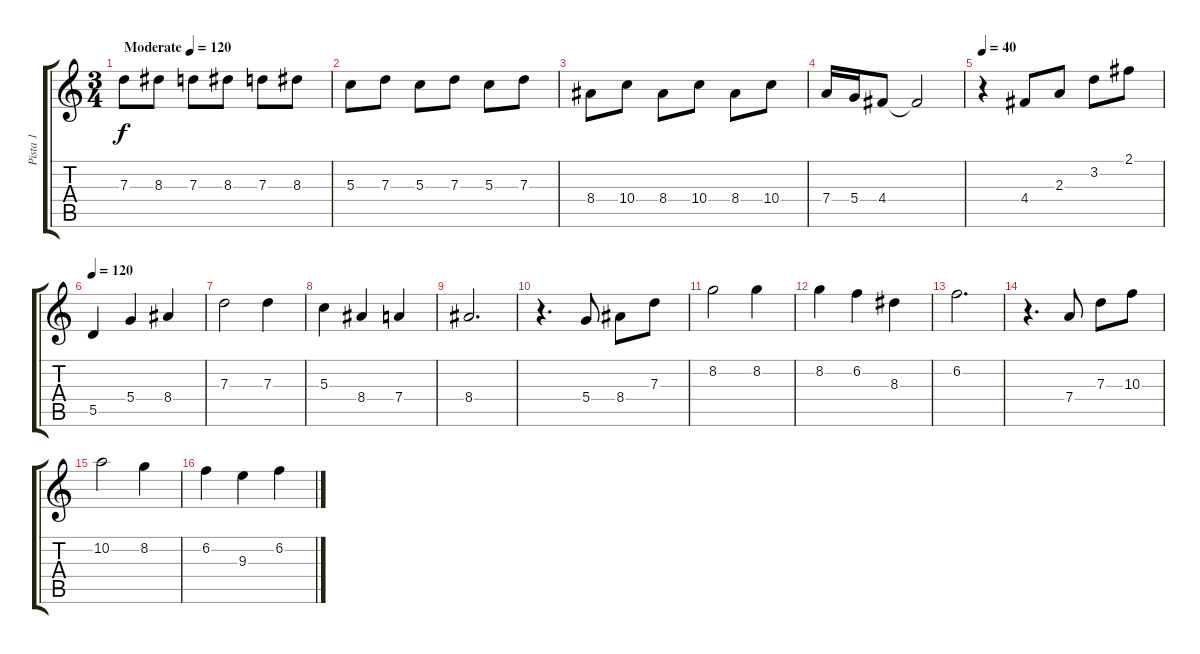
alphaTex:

\track ("Pista 1" "Pista 1") {instrument distortionguitar}
\staff {score tabs}
\tuning (E4 B3 G3 D3 A2 E2) {hide}
\ts (3 4)
\tempo (120 "Moderate")
\clef g2
\ks c
7.3.8{dy f instrument distortionguitar} 8.3.8 7.3.8 8.3.8 7.3.8 8.3.8 |
5.3.8 7.3.8 5.3.8 7.3.8 5.3.8 7.3.8 |
8.4.8 10.4.8 8.4.8 10.4.8 8.4.8 10.4.8 |
7.4.16 5.4.16 4.4.8 4.4{t}.2 |
\tempo 40
r.4 4.4.8 2.3.8 3.2.8 2.1.8 |
\tempo 120
5.5.4 5.4.4 8.4.4 |
7.3.2 7.3.4 |
5.3.4 8.4.4 7.4.4 |
8.4.2{d} |
r.4{d} 5.4.8 8.4.8 7.3.8 |
8.2.2 8.2.4 |
8.2.4 6.2.4 8.3.4 |
6.2.2{d} |
r.4{d} 7.4.8 7.3.8 10.3.8 |
10.2.2 8.2.4 |
6.2.4 9.3.4 6.2.4
